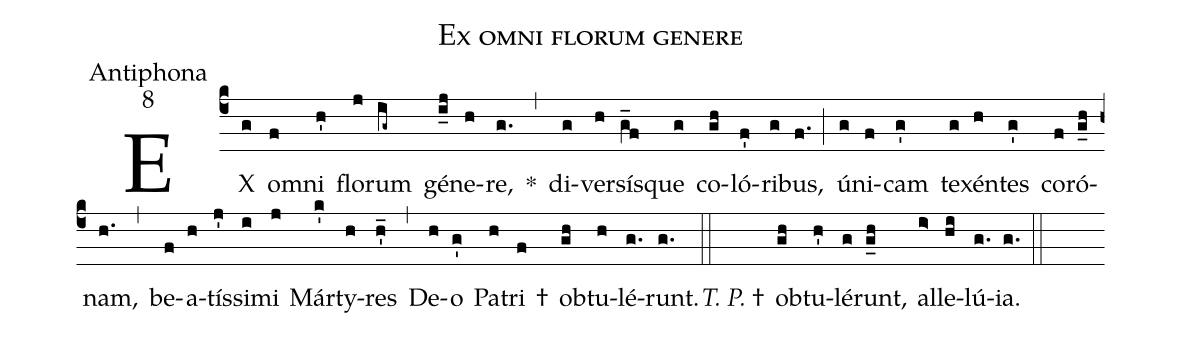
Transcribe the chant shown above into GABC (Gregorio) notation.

name:Ex omni florum genere;
office-part:Antiphona;
mode:8;
%%
(c4)EX(g) om(f)ni(h') flo(j)rum(ig~) gé(i_j)ne(h)re,(g.) *(,) di(g)ver(h)sís(g_f)que(g) co(gh)ló(f')ri(g)bus,(f.) (;) ú(g)ni(f)cam(g') te(g)xén(h)tes(g') co(f)ró(g_h)nam,(h.) (,) be(f)a(h)tís(j')si(i)mi(j) Már(k')ty(h)res(h'_) (,) De(h)o(g') Pa(h)tri(f) †() ob(gh)tu(h)lé(g.)runt.(g.) (::)<i>T. P.</i> †() ob(gh)tu(h')lé(g)runt,(g_h) al(i>)le(hi)lú(g.)ia.(g.) (::)
